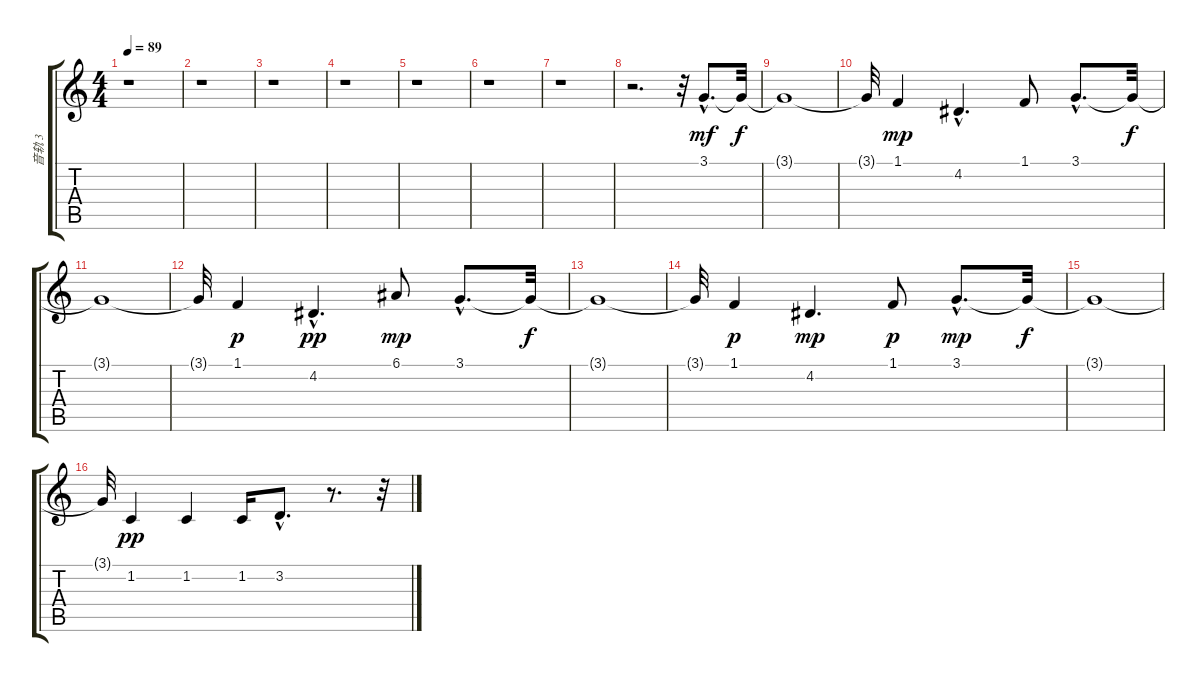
\track ("音轨 3" "音轨 3") {instrument synthstrings1}
\staff {score tabs}
\tuning (E4 B3 G3 D3 A2 E2) {hide}
\ts (4 4)
\tempo 89
\clef g2
\ks c
r.1{dy pp} |
r.1 |
r.1 |
r.1 |
r.1 |
r.1 |
r.1 |
r.2{d} r.32 3.1{hac}.8{d dy mf} 3.1{t}.32{dy f} |
3.1{t}.1 |
3.1{t}.32 1.1.4{dy mp} 4.2{hac}.4{d} 1.1.8 3.1{hac}.8{d} 3.1{t}.32{dy f} |
3.1{t}.1 |
3.1{t}.32 1.1.4{dy p} 4.2{hac}.4{d dy pp} 6.1.8{dy mp} 3.1{hac}.8{d} 3.1{t}.32{dy f} |
3.1{t}.1 |
3.1{t}.32 1.1.4{dy p} 4.2.4{d dy mp} 1.1.8{dy p} 3.1{hac}.8{d dy mp} 3.1{t}.32{dy f} |
3.1{t}.1 |
3.1{t}.32 1.2.4{dy pp} 1.2.4 1.2.16 3.2{hac}.8{d} r.8{d} r.32
